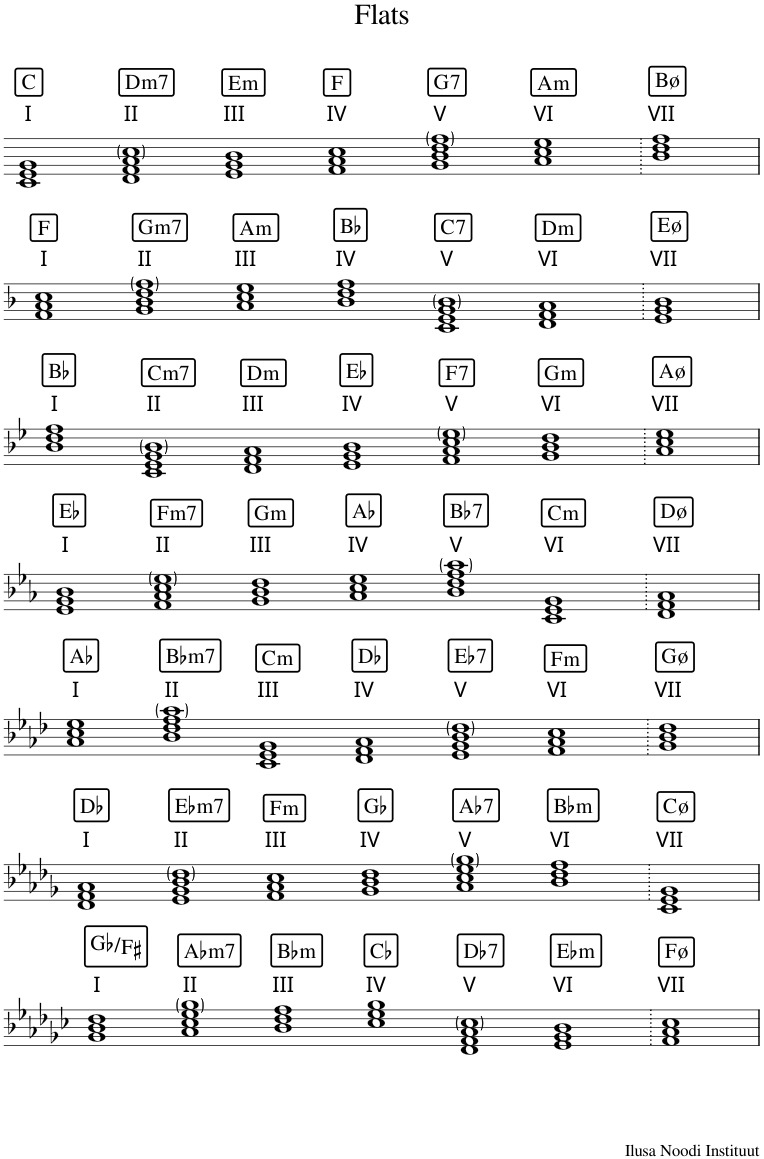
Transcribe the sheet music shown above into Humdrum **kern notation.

**kern	**text	**harte
*part1	*part1	*part1
*staff1	*staff1	*
*I"Piano	*	*
*I'Pno	*	*
!!LO:PB:g=z
*clefG2	*	*
*k[]	*	*
*M7/1	*	*
=8	=8	=8
!	!LO:LY:a	!
1c 1e 1g	I	C:maj
!	!LO:LY:a	!LO:H:kt=m7
1d 1f 1a 1cc	II	D:min7
!	!LO:LY:a	!LO:H:kt=m
1e 1g 1b	III	E:min
!	!LO:LY:a	!
1f 1a 1cc	IV	F:maj
!	!LO:LY:a	!LO:H:kt=7
1g 1b 1dd 1ff	V	G:7
!	!LO:LY:a	!LO:H:kt=m
1a 1cc 1ee	VI	A:min
!	!LO:LY:a	!
1b 1dd 1ff	VII	B:hdim7
!!LO:LB:g=z
=9	=9	=9
*k[b-]	*	*
!	!LO:LY:a	!
1f 1a 1cc	I	F:maj
!	!LO:LY:a	!LO:H:kt=m7
1g 1b- 1dd 1ff	II	G:min7
!	!LO:LY:a	!LO:H:kt=m
1a 1cc 1ee	III	A:min
!	!LO:LY:a	!
1b- 1dd 1ff	IV	Bb:maj
!	!LO:LY:a	!LO:H:kt=7
1c 1e 1g 1b-	V	C:7
!	!LO:LY:a	!LO:H:kt=m
1d 1f 1a	VI	D:min
!	!LO:LY:a	!
1e 1g 1b-	VII	E:hdim7
!!LO:LB:g=z
=10	=10	=10
*k[b-e-]	*	*
!	!LO:LY:a	!
1b- 1dd 1ff	I	Bb:maj
!	!LO:LY:a	!LO:H:kt=m7
1c 1e- 1g 1b-	II	C:min7
!	!LO:LY:a	!LO:H:kt=m
1d 1f 1a	III	D:min
!	!LO:LY:a	!
1e- 1g 1b-	IV	Eb:maj
!	!LO:LY:a	!LO:H:kt=7
1f 1a 1cc 1ee-	V	F:7
!	!LO:LY:a	!LO:H:kt=m
1g 1b- 1dd	VI	G:min
!	!LO:LY:a	!
1a 1cc 1ee-	VII	A:hdim7
!!LO:LB:g=z
=11	=11	=11
*k[b-e-a-]	*	*
!	!LO:LY:a	!
1e- 1g 1b-	I	Eb:maj
!	!LO:LY:a	!LO:H:kt=m7
1f 1a- 1cc 1ee-	II	F:min7
!	!LO:LY:a	!LO:H:kt=m
1g 1b- 1dd	III	G:min
!	!LO:LY:a	!
1a- 1cc 1ee-	IV	Ab:maj
!	!LO:LY:a	!LO:H:kt=7
1b- 1dd 1ff 1aa-	V	Bb:7
!	!LO:LY:a	!LO:H:kt=m
1c 1e- 1g	VI	C:min
!	!LO:LY:a	!
1d 1f 1a-	VII	D:hdim7
!!LO:LB:g=z
=12	=12	=12
*k[b-e-a-d-]	*	*
!	!LO:LY:a	!
1a- 1cc 1ee-	I	Ab:maj
!	!LO:LY:a	!LO:H:kt=m7
1b- 1dd- 1ff 1aa-	II	Bb:min7
!	!LO:LY:a	!LO:H:kt=m
1c 1e- 1g	III	C:min
!	!LO:LY:a	!
1d- 1f 1a-	IV	Db:maj
!	!LO:LY:a	!LO:H:kt=7
1e- 1g 1b- 1dd-	V	Eb:7
!	!LO:LY:a	!LO:H:kt=m
1f 1a- 1cc	VI	F:min
!	!LO:LY:a	!
1g 1b- 1dd-	VII	G:hdim7
!!LO:LB:g=z
=13	=13	=13
*k[b-e-a-d-g-]	*	*
!	!LO:LY:a	!
1d- 1f 1a-	I	Db:maj
!	!LO:LY:a	!LO:H:kt=m7
1e- 1g- 1b- 1dd-	II	Eb:min7
!	!LO:LY:a	!LO:H:kt=m
1f 1a- 1cc	III	F:min
!	!LO:LY:a	!
1g- 1b- 1dd-	IV	Gb:maj
!	!LO:LY:a	!LO:H:kt=7
1a- 1cc 1ee- 1gg-	V	Ab:7
!	!LO:LY:a	!LO:H:kt=m
1b- 1dd- 1ff	VI	Bb:min
!	!LO:LY:a	!
1c 1e- 1g-	VII	C:hdim7
!!LO:LB:g=z
=14	=14	=14
*k[b-e-a-d-g-c-]	*	*
!	!LO:LY:a	!
1g- 1b- 1dd-	I	Gb:maj/bb2
!	!LO:LY:a	!LO:H:kt=m7
1a- 1cc- 1ee- 1gg-	II	Ab:min7
!	!LO:LY:a	!LO:H:kt=m
1b- 1dd- 1ff	III	Bb:min
!	!LO:LY:a	!
1cc- 1ee- 1gg-	IV	Cb:maj
!	!LO:LY:a	!LO:H:kt=7
1d- 1f 1a- 1cc-	V	Db:7
!	!LO:LY:a	!LO:H:kt=m
1e- 1g- 1b-	VI	Eb:min
!	!LO:LY:a	!
1f 1a- 1cc-	VII	F:hdim7
=	=	=
*-	*-	*-
